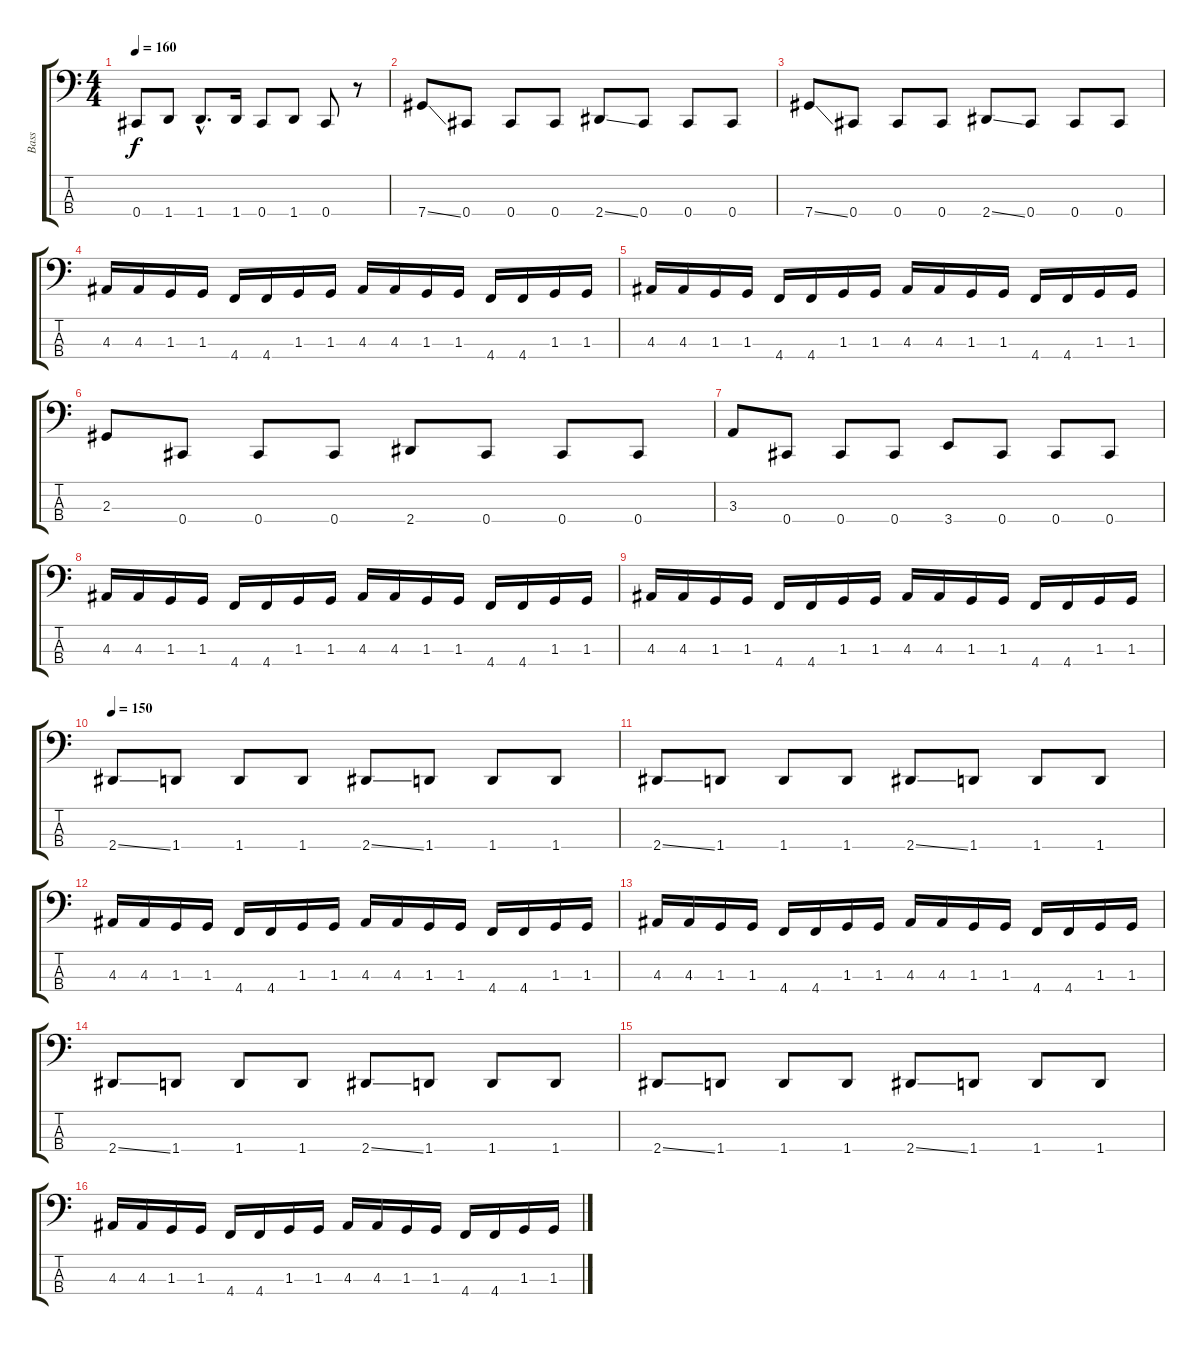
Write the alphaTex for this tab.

\track ("Bass" "Bass") {instrument electricbassfinger}
\staff {score tabs}
\tuning (E2 B1 Gb1 Db1) {hide}
\ts (4 4)
\tempo 160
\clef f4
\ks c
0.4.8{dy f instrument electricbassfinger} 1.4.8 1.4{hac}.8{d} 1.4.16 0.4.8 1.4.8 0.4.8 r.8 |
7.4{ss}.8 0.4.8 0.4.8 0.4.8 2.4{ss}.8 0.4.8 0.4.8 0.4.8 |
7.4{ss}.8 0.4.8 0.4.8 0.4.8 2.4{ss}.8 0.4.8 0.4.8 0.4.8 |
4.3.16 4.3.16 1.3.16 1.3.16 4.4.16 4.4.16 1.3.16 1.3.16 4.3.16 4.3.16 1.3.16 1.3.16 4.4.16 4.4.16 1.3.16 1.3.16 |
4.3.16 4.3.16 1.3.16 1.3.16 4.4.16 4.4.16 1.3.16 1.3.16 4.3.16 4.3.16 1.3.16 1.3.16 4.4.16 4.4.16 1.3.16 1.3.16 |
2.3.8 0.4.8 0.4.8 0.4.8 2.4.8 0.4.8 0.4.8 0.4.8 |
3.3.8 0.4.8 0.4.8 0.4.8 3.4.8 0.4.8 0.4.8 0.4.8 |
4.3.16 4.3.16 1.3.16 1.3.16 4.4.16 4.4.16 1.3.16 1.3.16 4.3.16 4.3.16 1.3.16 1.3.16 4.4.16 4.4.16 1.3.16 1.3.16 |
4.3.16 4.3.16 1.3.16 1.3.16 4.4.16 4.4.16 1.3.16 1.3.16 4.3.16 4.3.16 1.3.16 1.3.16 4.4.16 4.4.16 1.3.16 1.3.16 |
\tempo 150
2.4{ss}.8 1.4.8 1.4.8 1.4.8 2.4{ss}.8 1.4.8 1.4.8 1.4.8 |
2.4{ss}.8 1.4.8 1.4.8 1.4.8 2.4{ss}.8 1.4.8 1.4.8 1.4.8 |
4.3.16 4.3.16 1.3.16 1.3.16 4.4.16 4.4.16 1.3.16 1.3.16 4.3.16 4.3.16 1.3.16 1.3.16 4.4.16 4.4.16 1.3.16 1.3.16 |
4.3.16 4.3.16 1.3.16 1.3.16 4.4.16 4.4.16 1.3.16 1.3.16 4.3.16 4.3.16 1.3.16 1.3.16 4.4.16 4.4.16 1.3.16 1.3.16 |
2.4{ss}.8 1.4.8 1.4.8 1.4.8 2.4{ss}.8 1.4.8 1.4.8 1.4.8 |
2.4{ss}.8 1.4.8 1.4.8 1.4.8 2.4{ss}.8 1.4.8 1.4.8 1.4.8 |
4.3.16 4.3.16 1.3.16 1.3.16 4.4.16 4.4.16 1.3.16 1.3.16 4.3.16 4.3.16 1.3.16 1.3.16 4.4.16 4.4.16 1.3.16 1.3.16
